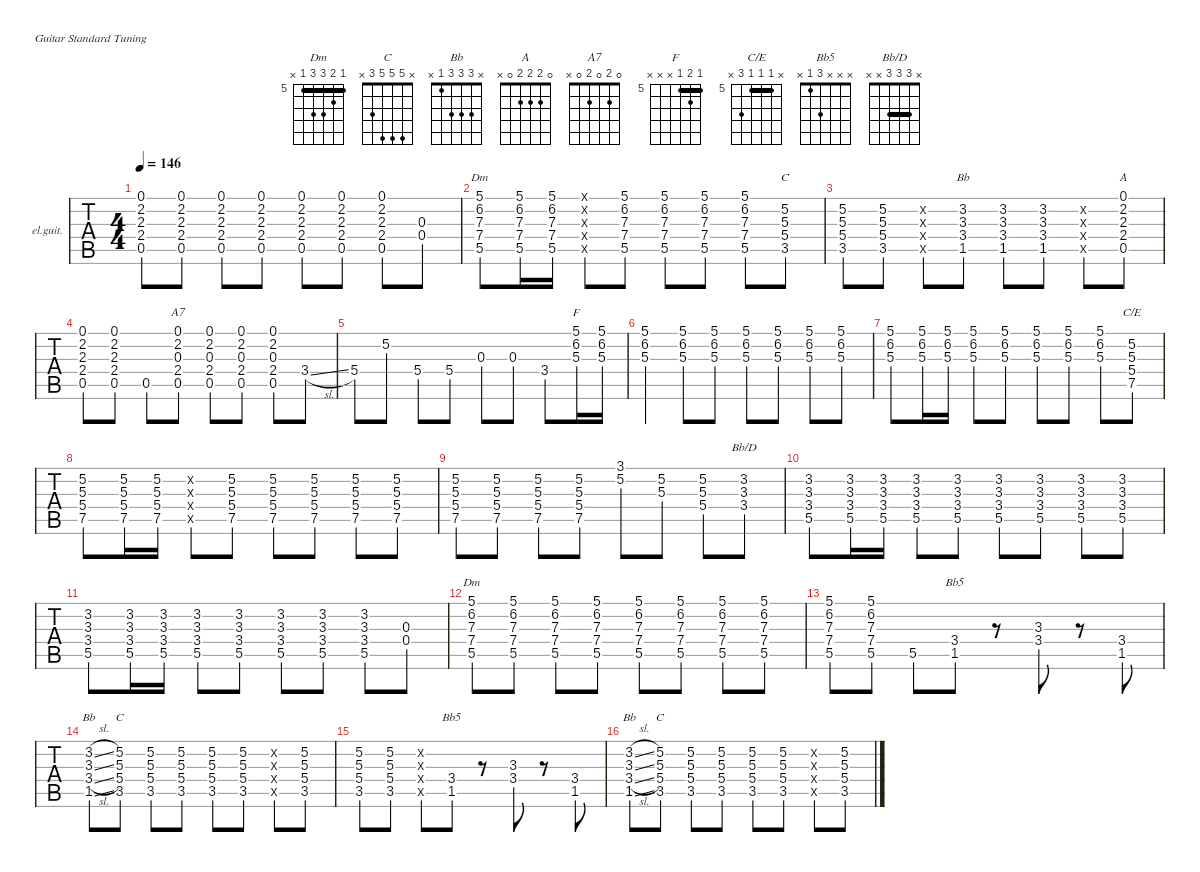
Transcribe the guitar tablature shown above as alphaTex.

\hideDynamics
\bracketExtendMode nobrackets
\firstSystemTrackNameOrientation horizontal
\otherSystemsTrackNameOrientation horizontal
\track ("David - Strat" "el.guit.") {instrument electricguitarclean}
\staff {tabs}
\tuning (E4 B3 G3 D3 A2 E2)
\chord ("Dm" 5 6 7 7 5 x) {firstfret 5 showfingering false barre 5}
\chord ("C" x 5 5 5 3 x) {showfingering false}
\chord ("Bb" x 3 3 3 1 x) {showfingering false}
\chord ("A" 0 2 2 2 0 x) {showfingering false}
\chord ("A7" 0 2 0 2 0 x) {showfingering false}
\chord ("F" 5 6 5 x x x) {firstfret 5 showfingering false barre 5}
\chord ("C/E" x 5 5 5 7 x) {firstfret 5 showfingering false barre (5 5)}
\chord ("Bb5" x x x 3 1 x) {showfingering false}
\chord ("Bb/D" x 3 3 3 x x) {showfingering false barre (3 3)}
\ts (4 4)
\tempo 146
\clef g2
\ks dminor
(0.1{acc forcenatural} 2.2{acc b} 2.3{acc forcenatural} 2.4{acc forcenatural} 0.5{acc forcenatural}).8{dy ff} (0.1{acc forcenatural} 2.2{acc b} 2.3{acc forcenatural} 2.4{acc forcenatural} 0.5{acc forcenatural}).8 (0.1{acc forcenatural} 2.2{acc b} 2.3{acc forcenatural} 2.4{acc forcenatural} 0.5{acc forcenatural}).8 (0.1{acc forcenatural} 2.2{acc b} 2.3{acc forcenatural} 2.4{acc forcenatural} 0.5{acc forcenatural}).8 (0.1{acc forcenatural} 2.2{acc b} 2.3{acc forcenatural} 2.4{acc forcenatural} 0.5{acc forcenatural}).8 (0.1{acc forcenatural} 2.2{acc b} 2.3{acc forcenatural} 2.4{acc forcenatural} 0.5{acc forcenatural}).8 (0.1{acc forcenatural} 2.2{acc b} 2.3{acc forcenatural} 2.4{acc forcenatural} 0.5{acc forcenatural}).8 (0.3{acc forcenatural} 0.4{acc forcenatural}).8{beam Up} |
(5.1{acc forcenatural} 6.2{acc forcenatural} 7.3{acc forcenatural} 7.4{acc forcenatural} 5.5{acc forcenatural}).8{ch "Dm" dy f beam Down} (5.1{acc forcenatural} 6.2{acc forcenatural} 7.3{acc forcenatural} 7.4{acc forcenatural} 5.5{acc forcenatural}).16{beam Down} (5.1{acc forcenatural} 6.2{acc forcenatural} 7.3{acc forcenatural} 7.4{acc forcenatural} 5.5{acc forcenatural}).16{beam Down} (5.1{st x acc forcenatural} 6.2{st x acc forcenatural} 7.3{st x acc forcenatural} 7.4{st x acc forcenatural} 5.5{st x acc forcenatural}).8{beam Down} (5.1{acc forcenatural} 6.2{acc forcenatural} 7.3{acc forcenatural} 7.4{acc forcenatural} 5.5{acc forcenatural}).8{beam Down} (5.1{acc forcenatural} 6.2{acc forcenatural} 7.3{acc forcenatural} 7.4{acc forcenatural} 5.5{acc forcenatural}).8{beam Down} (5.1{acc forcenatural} 6.2{acc forcenatural} 7.3{acc forcenatural} 7.4{acc forcenatural} 5.5{acc forcenatural}).8{beam Down} (5.1{acc forcenatural} 6.2{acc forcenatural} 7.3{acc forcenatural} 7.4{acc forcenatural} 5.5{acc forcenatural}).8{beam Up} (5.2{acc forcenatural} 5.3{acc forcenatural} 5.4{acc forcenatural} 3.5{acc forcenatural}).8{ch "C" beam Up} |
\scale
1.23624 (5.2{acc forcenatural} 5.3{acc forcenatural} 5.4{acc forcenatural} 3.5{acc forcenatural}).8{beam Up} (5.2{acc forcenatural} 5.3{acc forcenatural} 5.4{acc forcenatural} 3.5{acc forcenatural}).8{beam Up} (5.2{x acc forcenatural} 5.3{x acc forcenatural} 5.4{x acc forcenatural} 3.5{x acc forcenatural}).8{beam Up} (3.2{acc forcenatural} 3.3{acc b} 3.4{acc forcenatural} 1.5{acc b}).8{ch "Bb"} (3.2{acc forcenatural} 3.3{acc b} 3.4{acc forcenatural} 1.5{acc b}).8 (3.2{acc forcenatural} 3.3{acc b} 3.4{acc forcenatural} 1.5{acc b}).8 (3.2{st x acc forcenatural} 3.3{st x acc b} 3.4{st x acc forcenatural} 1.5{st x acc b}).8 (0.1{acc forcenatural} 2.2{acc b} 2.3{acc forcenatural} 2.4{acc forcenatural} 0.5{acc forcenatural}).8{ch "A"} |
\scale
0.922557 (0.1{acc forcenatural} 2.2{acc b} 2.3{acc forcenatural} 2.4{acc forcenatural} 0.5{acc forcenatural}).8{dy ff} (0.1{acc forcenatural} 2.2{acc b} 2.3{acc forcenatural} 2.4{acc forcenatural} 0.5{acc forcenatural}).8 0.5{acc forcenatural}.8{beam Up} (0.5{acc forcenatural} 2.4{acc forcenatural} 0.3{acc forcenatural} 2.2{acc b} 0.1{acc forcenatural}).8{ch "A7"} (0.5{acc forcenatural} 2.4{acc forcenatural} 0.3{acc forcenatural} 2.2{acc b} 0.1{acc forcenatural}).8 (0.5{acc forcenatural} 2.4{acc forcenatural} 0.3{acc forcenatural} 2.2{acc b} 0.1{acc forcenatural}).8 (0.5{acc forcenatural} 2.4{acc forcenatural} 0.3{acc forcenatural} 2.2{acc b} 0.1{acc forcenatural}).8 3.4{sl acc forcenatural}.8{beam Up} |
\scale
0.841202 5.4{acc forcenatural}.8{dy f beam Down} 5.2{acc forcenatural}.8{beam Down} 5.4{acc forcenatural}.8{beam Up} 5.4{acc forcenatural}.8{beam Up} 0.3{acc forcenatural}.8{beam Up} 0.3{acc forcenatural}.8{beam Up} 3.4{acc forcenatural}.8{beam Down} (5.1{acc forcenatural} 6.2{acc forcenatural} 5.3{acc forcenatural}).16{ch "F" beam Down} (5.1{acc forcenatural} 6.2{acc forcenatural} 5.3{acc forcenatural}).16{beam Down} |
\scale
1.17042 (5.1{acc forcenatural} 6.2{acc forcenatural} 5.3{acc forcenatural}).4{beam Down} (5.1{acc forcenatural} 6.2{acc forcenatural} 5.3{acc forcenatural}).8{beam Down} (5.1{acc forcenatural} 6.2{acc forcenatural} 5.3{acc forcenatural}).8{beam Down} (5.1{acc forcenatural} 6.2{acc forcenatural} 5.3{acc forcenatural}).8{beam Down} (5.1{acc forcenatural} 6.2{acc forcenatural} 5.3{acc forcenatural}).8{beam Down} (5.1{acc forcenatural} 6.2{acc forcenatural} 5.3{acc forcenatural}).8{beam Down} (5.1{acc forcenatural} 6.2{acc forcenatural} 5.3{acc forcenatural}).8{beam Down} |
\scale
0.931261 (5.1{acc forcenatural} 6.2{acc forcenatural} 5.3{acc forcenatural}).8{beam Down} (5.1{acc forcenatural} 6.2{acc forcenatural} 5.3{acc forcenatural}).16{beam Down} (5.1{acc forcenatural} 6.2{acc forcenatural} 5.3{acc forcenatural}).16{beam Down} (5.1{st acc forcenatural} 6.2{st acc forcenatural} 5.3{st acc forcenatural}).8{beam Down} (5.1{acc forcenatural} 6.2{acc forcenatural} 5.3{acc forcenatural}).8{beam Down} (5.1{acc forcenatural} 6.2{acc forcenatural} 5.3{acc forcenatural}).8{beam Down} (5.1{acc forcenatural} 6.2{acc forcenatural} 5.3{acc forcenatural}).8{beam Down} (5.1{acc forcenatural} 6.2{acc forcenatural} 5.3{acc forcenatural}).8{beam Down} (5.2{acc forcenatural} 5.3{acc forcenatural} 5.4{acc forcenatural} 7.5{acc forcenatural}).8{ch "C/E" beam Down} |
\scale
0.898322 (5.2{acc forcenatural} 5.3{acc forcenatural} 5.4{acc forcenatural} 7.5{acc forcenatural}).8{beam Up} (5.2{acc forcenatural} 5.3{acc forcenatural} 5.4{acc forcenatural} 7.5{acc forcenatural}).16{beam Up} (5.2{acc forcenatural} 5.3{acc forcenatural} 5.4{acc forcenatural} 7.5{acc forcenatural}).16{beam Up} (5.2{x acc forcenatural} 5.3{x acc forcenatural} 5.4{x acc forcenatural} 7.5{x acc forcenatural}).8{beam Up} (5.2{acc forcenatural} 5.3{acc forcenatural} 5.4{acc forcenatural} 7.5{acc forcenatural}).8{beam Up} (5.2{acc forcenatural} 5.3{acc forcenatural} 5.4{acc forcenatural} 7.5{acc forcenatural}).8{beam Up} (5.2{acc forcenatural} 5.3{acc forcenatural} 5.4{acc forcenatural} 7.5{acc forcenatural}).8{beam Up} (5.2{acc forcenatural} 5.3{acc forcenatural} 5.4{acc forcenatural} 7.5{acc forcenatural}).8{beam Up} (5.2{acc forcenatural} 5.3{acc forcenatural} 5.4{acc forcenatural} 7.5{acc forcenatural}).8{beam Up} |
\scale
0.702855 (5.2{acc forcenatural} 5.3{acc forcenatural} 5.4{acc forcenatural} 7.5{acc forcenatural}).8{beam Up} (5.2{acc forcenatural} 5.3{acc forcenatural} 5.4{acc forcenatural} 7.5{acc forcenatural}).8{beam Up} (5.2{acc forcenatural} 5.3{acc forcenatural} 5.4{acc forcenatural} 7.5{acc forcenatural}).8{beam Up} (5.2{acc forcenatural} 5.3{acc forcenatural} 5.4{acc forcenatural} 7.5{acc forcenatural}).8{beam Up} (5.2{acc forcenatural} 3.1{acc forcenatural}).8{beam Down} (5.2{acc forcenatural} 5.3{acc forcenatural}).8{beam Down} (5.2{acc forcenatural} 5.3{acc forcenatural} 5.4{acc forcenatural}).8{beam Down} (3.2{acc forcenatural} 3.3{acc b} 3.4{acc forcenatural}).8{ch "Bb/D"} |
\scale
1.33705 (3.2{acc forcenatural} 3.3{acc b} 3.4{acc forcenatural} 5.5{acc forcenatural}).8 (3.2{acc forcenatural} 3.3{acc b} 3.4{acc forcenatural} 5.5{acc forcenatural}).16 (3.2{acc forcenatural} 3.3{acc b} 3.4{acc forcenatural} 5.5{acc forcenatural}).16 (3.2{st acc forcenatural} 3.3{st acc b} 3.4{st acc forcenatural} 5.5{st acc forcenatural}).8 (3.2{acc forcenatural} 3.3{acc b} 3.4{acc forcenatural} 5.5{acc forcenatural}).8 (3.2{acc forcenatural} 3.3{acc b} 3.4{acc forcenatural} 5.5{acc forcenatural}).8 (3.2{acc forcenatural} 3.3{acc b} 3.4{acc forcenatural} 5.5{acc forcenatural}).8 (3.2{acc forcenatural} 3.3{acc b} 3.4{acc forcenatural} 5.5{acc forcenatural}).8 (3.2{acc forcenatural} 3.3{acc b} 3.4{acc forcenatural} 5.5{acc forcenatural}).8 |
\scale
0.960096 (3.2{acc forcenatural} 3.3{acc b} 3.4{acc forcenatural} 5.5{acc forcenatural}).8 (3.2{acc forcenatural} 3.3{acc b} 3.4{acc forcenatural} 5.5{acc forcenatural}).16 (3.2{acc forcenatural} 3.3{acc b} 3.4{acc forcenatural} 5.5{acc forcenatural}).16 (3.2{st acc forcenatural} 3.3{st acc b} 3.4{st acc forcenatural} 5.5{st acc forcenatural}).8 (3.2{acc forcenatural} 3.3{acc b} 3.4{acc forcenatural} 5.5{acc forcenatural}).8 (3.2{acc forcenatural} 3.3{acc b} 3.4{acc forcenatural} 5.5{acc forcenatural}).8 (3.2{acc forcenatural} 3.3{acc b} 3.4{acc forcenatural} 5.5{acc forcenatural}).8 (3.2{acc forcenatural} 3.3{acc b} 3.4{acc forcenatural} 5.5{acc forcenatural}).8 (0.3{acc forcenatural} 0.4{acc forcenatural}).8{beam Up} |
(5.1{acc forcenatural} 6.2{acc forcenatural} 7.3{acc forcenatural} 7.4{acc forcenatural} 5.5{acc forcenatural}).8{ch "Dm" beam Down} (5.1{acc forcenatural} 6.2{acc forcenatural} 7.3{acc forcenatural} 7.4{acc forcenatural} 5.5{acc forcenatural}).8{beam Down} (5.1{acc forcenatural} 6.2{acc forcenatural} 7.3{acc forcenatural} 7.4{acc forcenatural} 5.5{acc forcenatural}).8{beam Down} (5.1{acc forcenatural} 6.2{acc forcenatural} 7.3{acc forcenatural} 7.4{acc forcenatural} 5.5{acc forcenatural}).8{beam Down} (5.1{acc forcenatural} 6.2{acc forcenatural} 7.3{acc forcenatural} 7.4{acc forcenatural} 5.5{acc forcenatural}).8{beam Down} (5.1{acc forcenatural} 6.2{acc forcenatural} 7.3{acc forcenatural} 7.4{acc forcenatural} 5.5{acc forcenatural}).8{beam Down} (5.1{acc forcenatural} 6.2{acc forcenatural} 7.3{acc forcenatural} 7.4{acc forcenatural} 5.5{acc forcenatural}).8{beam Down} (5.1{acc forcenatural} 6.2{acc forcenatural} 7.3{acc forcenatural} 7.4{acc forcenatural} 5.5{acc forcenatural}).8{beam Down} |
(5.1{acc forcenatural} 6.2{acc forcenatural} 7.3{acc forcenatural} 7.4{acc forcenatural} 5.5{acc forcenatural}).8{beam Down} (5.1{acc forcenatural} 6.2{acc forcenatural} 7.3{acc forcenatural} 7.4{acc forcenatural} 5.5{acc forcenatural}).8{beam Down} 5.5{st acc forcenatural}.8{beam Up} (3.4{st acc forcenatural} 1.5{st acc b}).8{ch "Bb5"} r.8{beam Up} (3.3{st acc b} 3.4{st acc forcenatural}).8 r.8{beam Up} (3.4{acc forcenatural} 1.5{acc b}).8 |
(3.2{sl acc forcenatural} 3.3{sl acc b} 3.4{sl acc forcenatural} 1.5{sl acc b}).8{ch "Bb"} (5.2{acc forcenatural} 5.3{acc forcenatural} 5.4{acc forcenatural} 3.5{acc forcenatural}).8{ch "C" beam Up} (5.2{acc forcenatural} 5.3{acc forcenatural} 5.4{acc forcenatural} 3.5{acc forcenatural}).8{beam Up} (5.2{acc forcenatural} 5.3{acc forcenatural} 5.4{acc forcenatural} 3.5{acc forcenatural}).8{beam Up} (5.2{acc forcenatural} 5.3{acc forcenatural} 5.4{acc forcenatural} 3.5{acc forcenatural}).8{beam Up} (5.2{acc forcenatural} 5.3{acc forcenatural} 5.4{acc forcenatural} 3.5{acc forcenatural}).8{beam Up} (5.2{x acc forcenatural} 5.3{x acc forcenatural} 5.4{x acc forcenatural} 3.5{x acc forcenatural}).8{beam Up} (5.2{acc forcenatural} 5.3{acc forcenatural} 5.4{acc forcenatural} 3.5{acc forcenatural}).8{beam Up} |
(5.2{acc forcenatural} 5.3{acc forcenatural} 5.4{acc forcenatural} 3.5{acc forcenatural}).8{beam Up} (5.2{acc forcenatural} 5.3{acc forcenatural} 5.4{acc forcenatural} 3.5{acc forcenatural}).8{beam Up} (5.2{x acc forcenatural} 5.3{x acc forcenatural} 5.4{x acc forcenatural} 3.5{x acc forcenatural}).8{beam Up} (3.4{acc forcenatural} 1.5{acc b}).8{ch "Bb5"} r.8{beam Up} (3.3{st acc b} 3.4{st acc forcenatural}).8 r.8{beam Up} (3.4{acc forcenatural} 1.5{acc b}).8 |
(3.2{sl acc forcenatural} 3.3{sl acc b} 3.4{sl acc forcenatural} 1.5{sl acc b}).8{ch "Bb"} (5.2{acc forcenatural} 5.3{acc forcenatural} 5.4{acc forcenatural} 3.5{acc forcenatural}).8{ch "C" beam Up} (5.2{acc forcenatural} 5.3{acc forcenatural} 5.4{acc forcenatural} 3.5{acc forcenatural}).8{beam Up} (5.2{acc forcenatural} 5.3{acc forcenatural} 5.4{acc forcenatural} 3.5{acc forcenatural}).8{beam Up} (5.2{acc forcenatural} 5.3{acc forcenatural} 5.4{acc forcenatural} 3.5{acc forcenatural}).8{beam Up} (5.2{acc forcenatural} 5.3{acc forcenatural} 5.4{acc forcenatural} 3.5{acc forcenatural}).8{beam Up} (5.2{x acc forcenatural} 5.3{x acc forcenatural} 5.4{x acc forcenatural} 3.5{x acc forcenatural}).8{beam Up} (5.2{acc forcenatural} 5.3{acc forcenatural} 5.4{acc forcenatural} 3.5{acc forcenatural}).8{beam Up}
